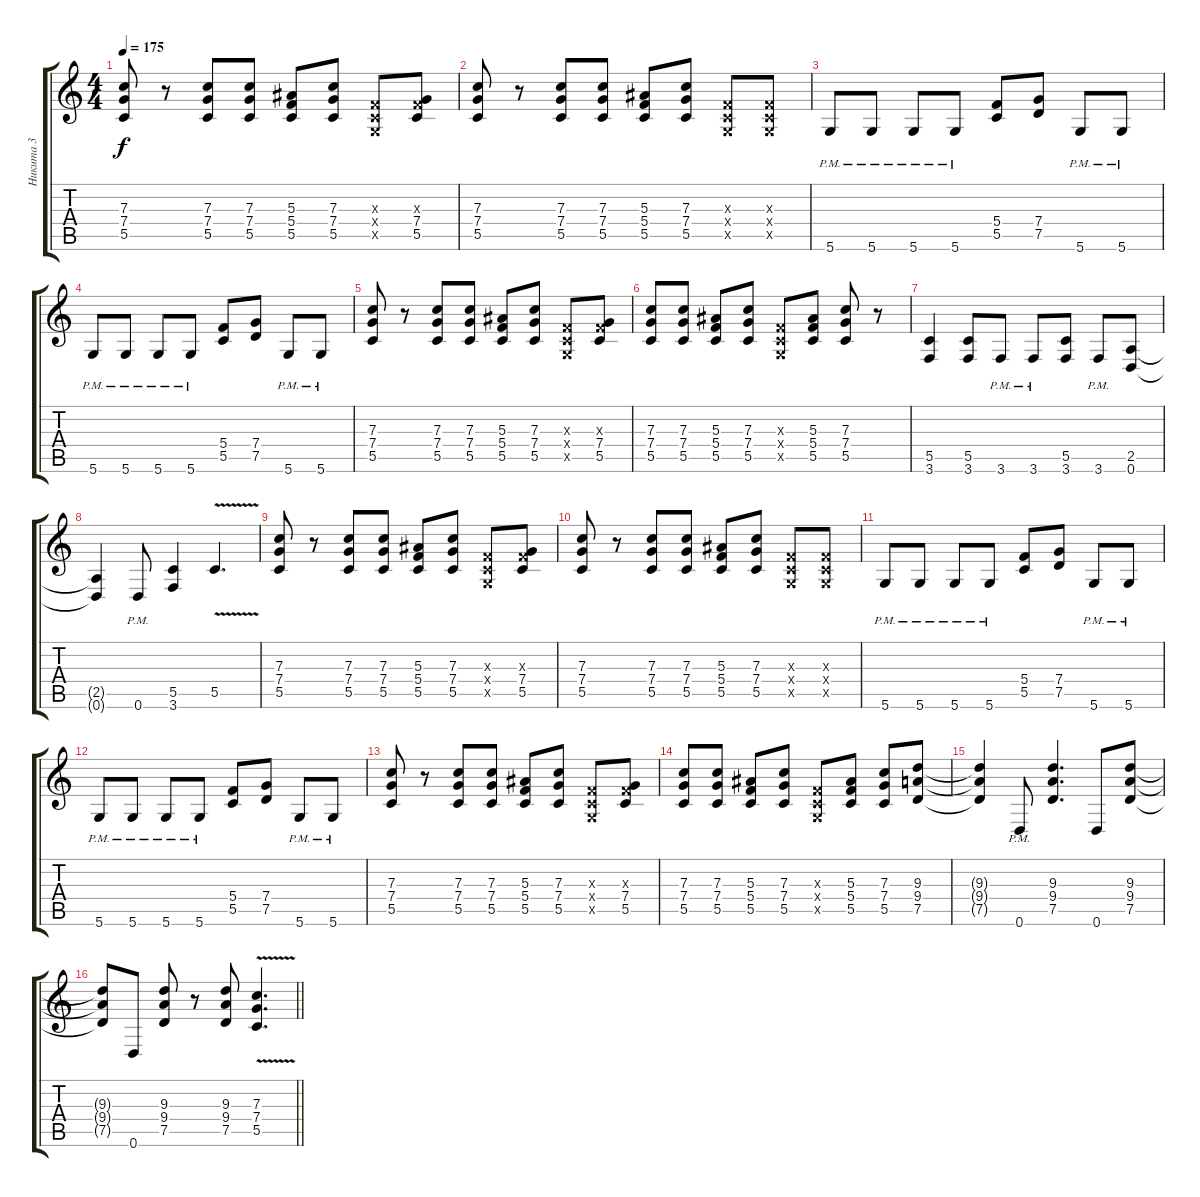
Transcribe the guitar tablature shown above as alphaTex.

\track ("Никита 3" "Никита 3") {instrument distortionguitar}
\staff {score tabs}
\tuning (D4 A3 F3 C3 G2 D2) {hide}
\ts (4 4)
\tempo 175
\clef g2
\ks c
(7.3 7.4 5.5).8{dy f} r.8 (7.3 7.4 5.5).8 (7.3 7.4 5.5).8 (5.3 5.4 5.5).8 (7.3 7.4 5.5).8 (0.3{x} 0.4{x} 0.5{x}).8 (0.3{x} 7.4 5.5).8 |
(7.3 7.4 5.5).8 r.8 (7.3 7.4 5.5).8 (7.3 7.4 5.5).8 (5.3 5.4 5.5).8 (7.3 7.4 5.5).8 (0.3{x} 0.4{x} 0.5{x}).8 (0.3{x} 0.4{x} 0.5{x}).8 |
5.6{pm}.8 5.6{pm}.8 5.6{pm}.8 5.6{pm}.8 (5.4 5.5).8 (7.4 7.5).8 5.6{pm}.8 5.6{pm}.8 |
5.6{pm}.8 5.6{pm}.8 5.6{pm}.8 5.6{pm}.8 (5.4 5.5).8 (7.4 7.5).8 5.6{pm}.8 5.6{pm}.8 |
(7.3 7.4 5.5).8 r.8 (7.3 7.4 5.5).8 (7.3 7.4 5.5).8 (5.3 5.4 5.5).8 (7.3 7.4 5.5).8 (0.3{x} 0.4{x} 0.5{x}).8 (0.3{x} 7.4 5.5).8 |
(7.3 7.4 5.5).8 (7.3 7.4 5.5).8 (5.3 5.4 5.5).8 (7.3 7.4 5.5).8 (0.3{x} 0.4{x} 0.5{x}).8 (5.3 5.4 5.5).8 (7.3 7.4 5.5).8 r.8 |
(5.5 3.6).4 (5.5 3.6).8 3.6{pm}.8 3.6{pm}.8 (5.5 3.6).8 3.6{pm}.8 (2.5 0.6).8 |
(2.5{t} 0.6{t}).4 0.6{pm}.8 (5.5 3.6).4 5.5{v}.4{d instrument guitarharmonics} |
(7.3 7.4 5.5).8{instrument distortionguitar} r.8 (7.3 7.4 5.5).8 (7.3 7.4 5.5).8 (5.3 5.4 5.5).8 (7.3 7.4 5.5).8 (0.3{x} 0.4{x} 0.5{x}).8 (0.3{x} 7.4 5.5).8 |
(7.3 7.4 5.5).8 r.8 (7.3 7.4 5.5).8 (7.3 7.4 5.5).8 (5.3 5.4 5.5).8 (7.3 7.4 5.5).8 (0.3{x} 0.4{x} 0.5{x}).8 (0.3{x} 0.4{x} 0.5{x}).8 |
5.6{pm}.8 5.6{pm}.8 5.6{pm}.8 5.6{pm}.8 (5.4 5.5).8 (7.4 7.5).8 5.6{pm}.8 5.6{pm}.8 |
5.6{pm}.8 5.6{pm}.8 5.6{pm}.8 5.6{pm}.8 (5.4 5.5).8 (7.4 7.5).8 5.6{pm}.8 5.6{pm}.8 |
(7.3 7.4 5.5).8 r.8 (7.3 7.4 5.5).8 (7.3 7.4 5.5).8 (5.3 5.4 5.5).8 (7.3 7.4 5.5).8 (0.3{x} 0.4{x} 0.5{x}).8 (0.3{x} 7.4 5.5).8 |
(7.3 7.4 5.5).8 (7.3 7.4 5.5).8 (5.3 5.4 5.5).8 (7.3 7.4 5.5).8 (0.3{x} 0.4{x} 0.5{x}).8 (5.3 5.4 5.5).8 (7.3 7.4 5.5).8 (9.3 9.4 7.5).8 |
(9.3{t} 9.4{t} 7.5{t}).4 0.6{pm}.8 (9.3 9.4 7.5).4{d} 0.6.8 (9.3 9.4 7.5).8 |
\barLineRight lightlight
(9.3{t} 9.4{t} 7.5{t}).8 0.6.8 (9.3 9.4 7.5).8 r.8 (9.3 9.4 7.5).8 (7.3{v} 7.4{v} 5.5{v}).4{d}
